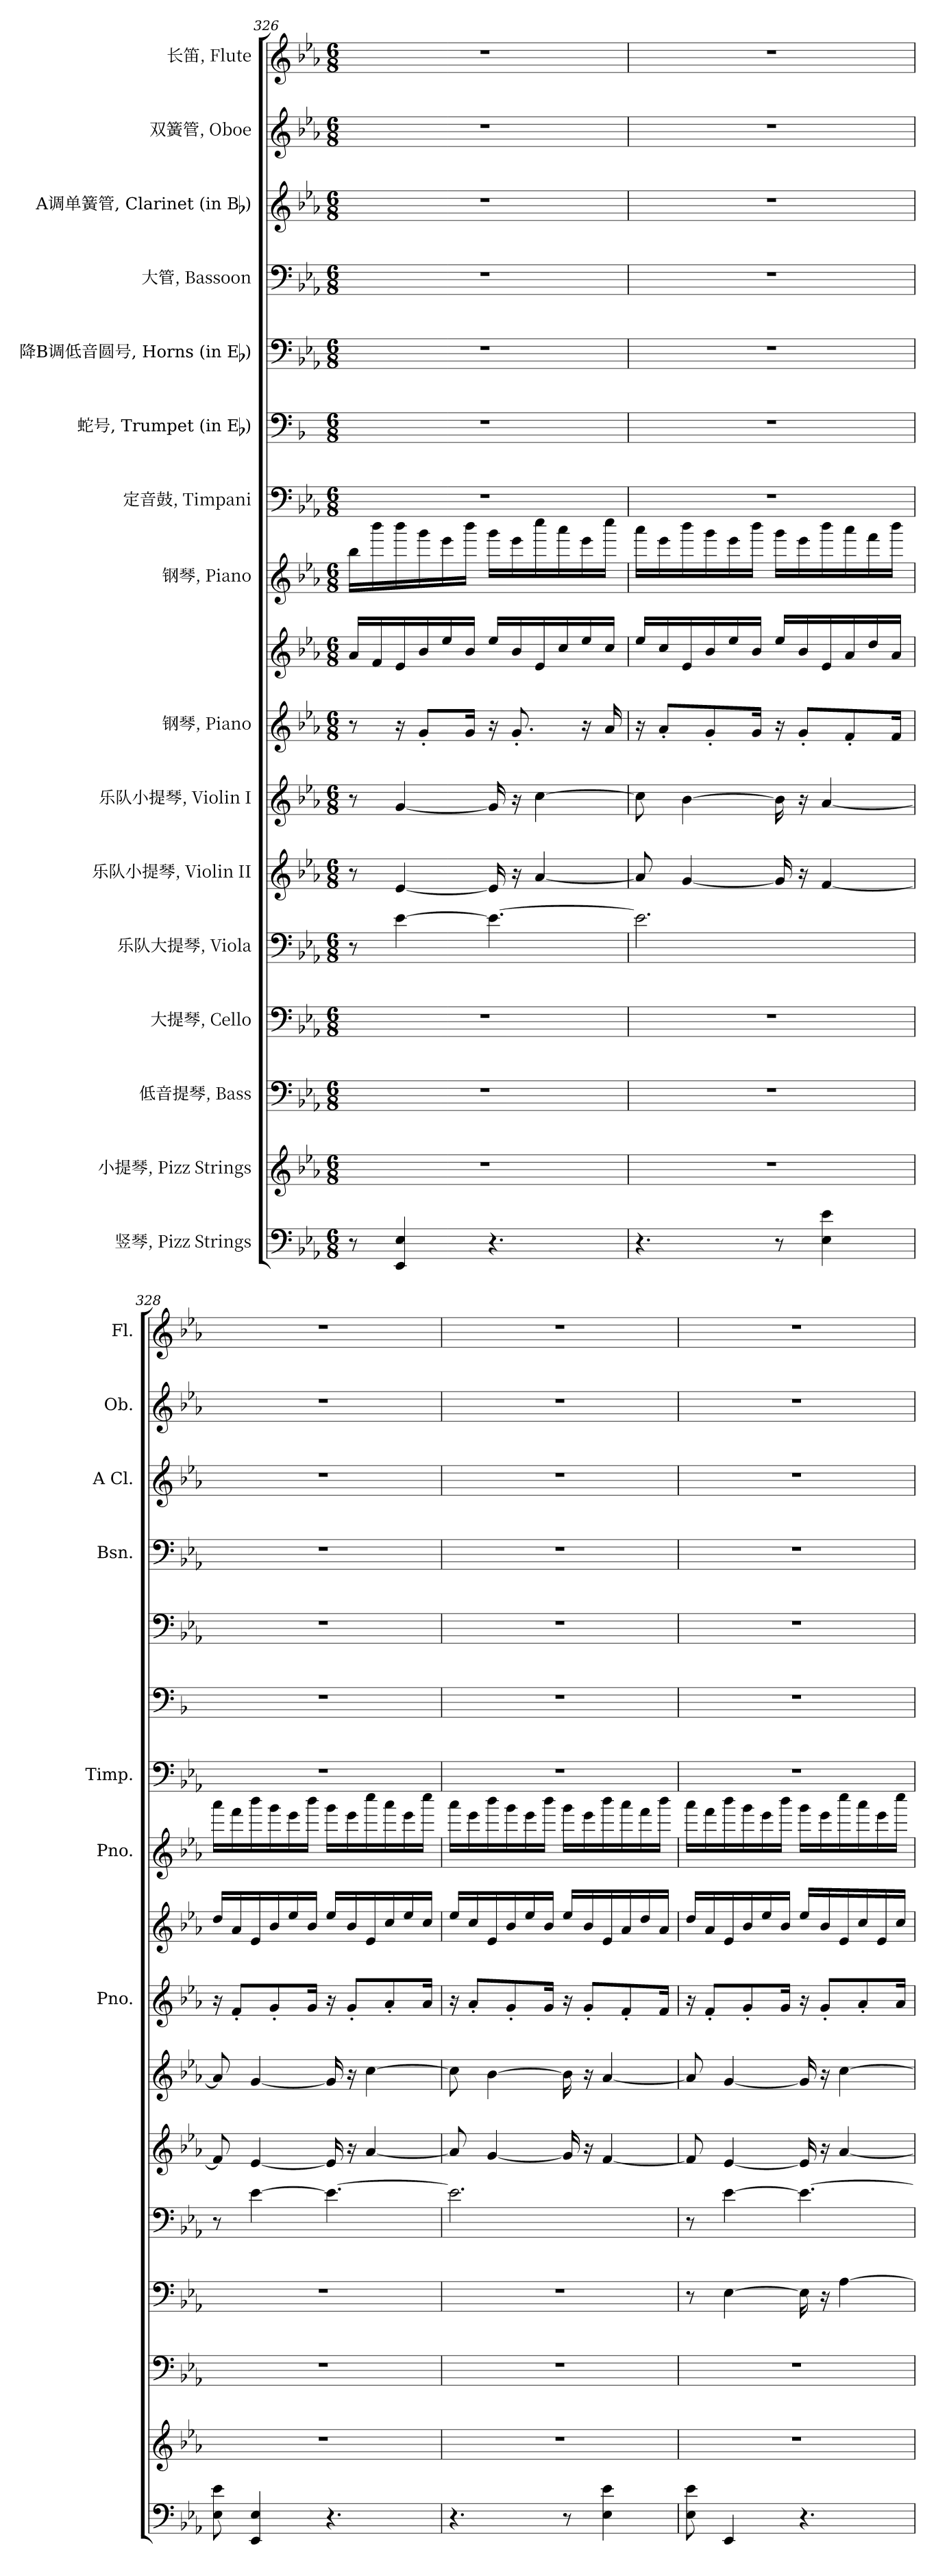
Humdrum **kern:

**kern	**kern	**kern	**kern	**kern	**kern	**kern	**kern	**kern	**kern	**kern	**kern	**kern	**kern	**kern	**kern	**kern
*part16	*part15	*part14	*part13	*part12	*part11	*part10	*part9	*part9	*part8	*part7	*part6	*part5	*part4	*part3	*part2	*part1
*staff17	*staff16	*staff15	*staff14	*staff13	*staff12	*staff11	*staff10	*staff9	*staff8	*staff7	*staff6	*staff5	*staff4	*staff3	*staff2	*staff1
*I"竖琴, Pizz Strings	*I"小提琴, Pizz Strings	*I"低音提琴, Bass	*I"大提琴, Cello	*I"乐队大提琴, Viola	*I"乐队小提琴, Violin II	*I"乐队小提琴, Violin I	*I"钢琴, Piano	*	*I"钢琴, Piano	*I"定音鼓, Timpani	*I"蛇号, Trumpet (in Eb)	*I"降B调低音圆号, Horns (in Eb)	*I"大管, Bassoon	*I"A调单簧管, Clarinet (in Bb)	*I"双簧管, Oboe	*I"长笛, Flute
*	*	*	*	*	*	*	*I'Pno.	*	*I'Pno.	*I'Timp.	*	*	*I'Bsn.	*I'A Cl.	*I'Ob.	*I'Fl.
!!LO:PB:g=z
*clefF4	*clefG2	*clefF4	*clefF4	*clefF4	*clefG2	*clefG2	*clefG2	*clefG2	*clefG2	*clefF4	*clefF4	*clefF4	*clefF4	*clefG2	*clefG2	*clefG2
*	*	*ITrd7c12	*	*	*	*	*	*	*	*	*ITrd1c2	*ITrd1c2	*	*ITrd2c3	*	*
*k[b-e-a-]	*k[b-e-a-]	*k[b-e-a-]	*k[b-e-a-]	*k[b-e-a-]	*k[b-e-a-]	*k[b-e-a-]	*k[b-e-a-]	*k[b-e-a-]	*k[b-e-a-]	*k[b-e-a-]	*k[b-e-a-]	*k[b-e-a-d-g-]	*k[b-e-a-]	*k[]	*k[b-e-a-]	*k[b-e-a-]
*M6/8	*M6/8	*M6/8	*M6/8	*M6/8	*M6/8	*M6/8	*M6/8	*M6/8	*M6/8	*M6/8	*M6/8	*M6/8	*M6/8	*M6/8	*M6/8	*M6/8
=326	=326	=326	=326	=326	=326	=326	=326	=326	=326	=326	=326	=326	=326	=326	=326	=326
8r	2.r	2.r	2.r	8r	8r	8r	8r	16a-/LL	16bb-\LL	2.r	2.r	2.r	2.r	2.r	2.r	2.r
.	.	.	.	.	.	.	.	16f/	16bbb-\	.	.	.	.	.	.	.
4EE-/ 4E-/	.	.	.	[4e-\	[4e-/	[4g/	16r	16e-/	16bbb-\	.	.	.	.	.	.	.
.	.	.	.	.	.	.	8g'/L	16b-/	16ggg\	.	.	.	.	.	.	.
.	.	.	.	.	.	.	.	16ee-/	16eee-\	.	.	.	.	.	.	.
.	.	.	.	.	.	.	16g/Jk	16b-/JJ	16bbb-\JJ	.	.	.	.	.	.	.
4.r	.	.	.	4.e-\_	16e-/]	16g/]	16r	16ee-/LL	16ggg\LL	.	.	.	.	.	.	.
.	.	.	.	.	16r	16r	8.g'/	16b-/	16eee-\	.	.	.	.	.	.	.
.	.	.	.	.	[4a-/	[4cc\	.	16e-/	16cccc\	.	.	.	.	.	.	.
.	.	.	.	.	.	.	.	16cc/	16aaa-\	.	.	.	.	.	.	.
.	.	.	.	.	.	.	16r	16ee-/	16eee-\	.	.	.	.	.	.	.
.	.	.	.	.	.	.	16a-/	16cc/JJ	16cccc\JJ	.	.	.	.	.	.	.
=327	=327	=327	=327	=327	=327	=327	=327	=327	=327	=327	=327	=327	=327	=327	=327	=327
4.r	2.r	2.r	2.r	2.e-\]	8a-/]	8cc\]	16r	16ee-/LL	16aaa-\LL	2.r	2.r	2.r	2.r	2.r	2.r	2.r
.	.	.	.	.	.	.	8a-'/L	16cc/	16eee-\	.	.	.	.	.	.	.
.	.	.	.	.	[4g/	[4b-\	.	16e-/	16bbb-\	.	.	.	.	.	.	.
.	.	.	.	.	.	.	8g'/	16b-/	16ggg\	.	.	.	.	.	.	.
.	.	.	.	.	.	.	.	16ee-/	16eee-\	.	.	.	.	.	.	.
.	.	.	.	.	.	.	16g/Jk	16b-/JJ	16bbb-\JJ	.	.	.	.	.	.	.
8r	.	.	.	.	16g/]	16b-\]	16r	16ee-/LL	16ggg\LL	.	.	.	.	.	.	.
.	.	.	.	.	16r	16r	8g'/L	16b-/	16eee-\	.	.	.	.	.	.	.
4E-\ 4e-\	.	.	.	.	[4f/	[4a-/	.	16e-/	16bbb-\	.	.	.	.	.	.	.
.	.	.	.	.	.	.	8f'/	16a-/	16aaa-\	.	.	.	.	.	.	.
.	.	.	.	.	.	.	.	16dd/	16fff\	.	.	.	.	.	.	.
.	.	.	.	.	.	.	16f/Jk	16a-/JJ	16bbb-\JJ	.	.	.	.	.	.	.
!!LO:PB:g=z
=328	=328	=328	=328	=328	=328	=328	=328	=328	=328	=328	=328	=328	=328	=328	=328	=328
8E-\ 8e-\	2.r	2.r	2.r	8r	8f/]	8a-/]	16r	16dd/LL	16aaa-\LL	2.r	2.r	2.r	2.r	2.r	2.r	2.r
.	.	.	.	.	.	.	8f'/L	16a-/	16fff\	.	.	.	.	.	.	.
4EE-/ 4E-/	.	.	.	[4e-\	[4e-/	[4g/	.	16e-/	16bbb-\	.	.	.	.	.	.	.
.	.	.	.	.	.	.	8g'/	16b-/	16ggg\	.	.	.	.	.	.	.
.	.	.	.	.	.	.	.	16ee-/	16eee-\	.	.	.	.	.	.	.
.	.	.	.	.	.	.	16g/Jk	16b-/JJ	16bbb-\JJ	.	.	.	.	.	.	.
4.r	.	.	.	4.e-\_	16e-/]	16g/]	16r	16ee-/LL	16ggg\LL	.	.	.	.	.	.	.
.	.	.	.	.	16r	16r	8g'/L	16b-/	16eee-\	.	.	.	.	.	.	.
.	.	.	.	.	[4a-/	[4cc\	.	16e-/	16cccc\	.	.	.	.	.	.	.
.	.	.	.	.	.	.	8a-'/	16cc/	16aaa-\	.	.	.	.	.	.	.
.	.	.	.	.	.	.	.	16ee-/	16eee-\	.	.	.	.	.	.	.
.	.	.	.	.	.	.	16a-/Jk	16cc/JJ	16cccc\JJ	.	.	.	.	.	.	.
=329	=329	=329	=329	=329	=329	=329	=329	=329	=329	=329	=329	=329	=329	=329	=329	=329
4.r	2.r	2.r	2.r	2.e-\]	8a-/]	8cc\]	16r	16ee-/LL	16aaa-\LL	2.r	2.r	2.r	2.r	2.r	2.r	2.r
.	.	.	.	.	.	.	8a-'/L	16cc/	16eee-\	.	.	.	.	.	.	.
.	.	.	.	.	[4g/	[4b-\	.	16e-/	16bbb-\	.	.	.	.	.	.	.
.	.	.	.	.	.	.	8g'/	16b-/	16ggg\	.	.	.	.	.	.	.
.	.	.	.	.	.	.	.	16ee-/	16eee-\	.	.	.	.	.	.	.
.	.	.	.	.	.	.	16g/Jk	16b-/JJ	16bbb-\JJ	.	.	.	.	.	.	.
8r	.	.	.	.	16g/]	16b-\]	16r	16ee-/LL	16ggg\LL	.	.	.	.	.	.	.
.	.	.	.	.	16r	16r	8g'/L	16b-/	16eee-\	.	.	.	.	.	.	.
4E-\ 4e-\	.	.	.	.	[4f/	[4a-/	.	16e-/	16bbb-\	.	.	.	.	.	.	.
.	.	.	.	.	.	.	8f'/	16a-/	16aaa-\	.	.	.	.	.	.	.
.	.	.	.	.	.	.	.	16dd/	16fff\	.	.	.	.	.	.	.
.	.	.	.	.	.	.	16f/Jk	16a-/JJ	16bbb-\JJ	.	.	.	.	.	.	.
!!LO:PB:g=z
=330	=330	=330	=330	=330	=330	=330	=330	=330	=330	=330	=330	=330	=330	=330	=330	=330
8E-\ 8e-\	2.r	2.r	8r	8r	8f/]	8a-/]	16r	16dd/LL	16aaa-\LL	2.r	2.r	2.r	2.r	2.r	2.r	2.r
.	.	.	.	.	.	.	8f'/L	16a-/	16fff\	.	.	.	.	.	.	.
4EE-/	.	.	[4E-\	[4e-\	[4e-/	[4g/	.	16e-/	16bbb-\	.	.	.	.	.	.	.
.	.	.	.	.	.	.	8g'/	16b-/	16ggg\	.	.	.	.	.	.	.
.	.	.	.	.	.	.	.	16ee-/	16eee-\	.	.	.	.	.	.	.
.	.	.	.	.	.	.	16g/Jk	16b-/JJ	16bbb-\JJ	.	.	.	.	.	.	.
4.r	.	.	16E-\]	4.e-\_	16e-/]	16g/]	16r	16ee-/LL	16ggg\LL	.	.	.	.	.	.	.
.	.	.	16r	.	16r	16r	8g'/L	16b-/	16eee-\	.	.	.	.	.	.	.
.	.	.	[4A-\	.	[4a-/	[4cc\	.	16e-/	16cccc\	.	.	.	.	.	.	.
.	.	.	.	.	.	.	8a-'/	16cc/	16aaa-\	.	.	.	.	.	.	.
.	.	.	.	.	.	.	.	16e-/	16eee-\	.	.	.	.	.	.	.
.	.	.	.	.	.	.	16a-/Jk	16cc/JJ	16cccc\JJ	.	.	.	.	.	.	.
=	=	=	=	=	=	=	=	=	=	=	=	=	=	=	=	=
*-	*-	*-	*-	*-	*-	*-	*-	*-	*-	*-	*-	*-	*-	*-	*-	*-
